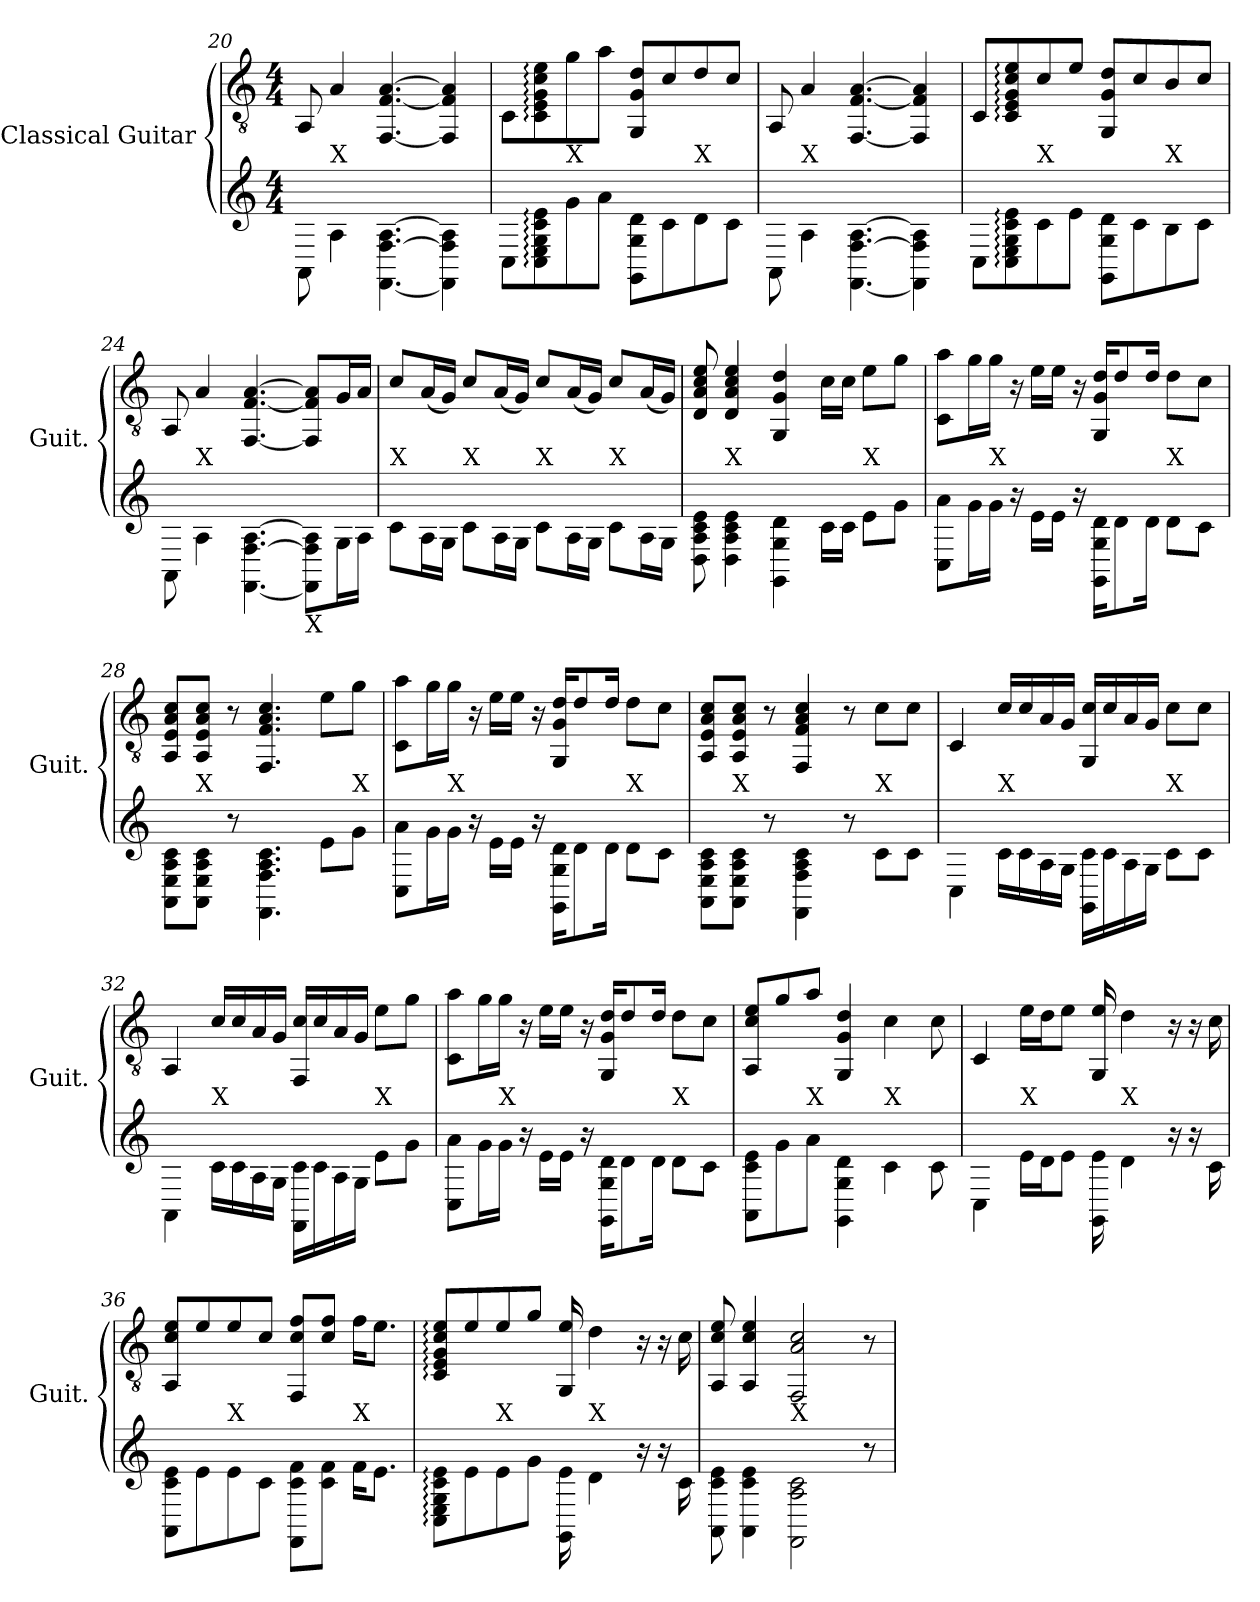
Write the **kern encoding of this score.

**kern	**kern
*part1	*part1
*staff2	*staff1
*I"Classical Guitar	*
*I'Guit.	*
*	*clefGv2
*k[]	*k[]
*M4/4	*M4/4
=20	=20
8AA\	8AA/
!LO:TX:a:t=X	!
4A\	4A/
[4.FF\ [4.F\ [4.A\	[4.FF/ [4.F/ [4.A/
4FF\] 4F\] 4A\]	4FF/] 4F/] 4A/]
!!LO:LB:g=z
=21	=21
8C\L	8C\L
8C\: 8E\: 8G\: 8c\: 8e\:	8C\: 8E\: 8G\: 8c\: 8e\:
!LO:TX:a:t=X	!
8g\	8g\
8a\J	8a\J
8GG\ 8G\ 8d\L	8GG/ 8G/ 8d/L
8c\	8c/
!LO:TX:a:t=X	!
8d\	8d/
8c\J	8c/J
=22	=22
8AA\	8AA/
!LO:TX:a:t=X	!
4A\	4A/
[4.FF\ [4.F\ [4.A\	[4.FF/ [4.F/ [4.A/
4FF\] 4F\] 4A\]	4FF/] 4F/] 4A/]
=23	=23
8C\L	8C/L
8C\: 8E\: 8G\: 8c\: 8e\:	8C/: 8E/: 8G/: 8c/: 8e/:
!LO:TX:a:t=X	!
8c\	8c/
8e\J	8e/J
8GG\ 8G\ 8d\L	8GG/ 8G/ 8d/L
8c\	8c/
!LO:TX:a:t=X	!
8B\	8B/
8c\J	8c/J
=24	=24
8AA\	8AA/
!LO:TX:a:t=X	!
4A\	4A/
[4.FF\ [4.F\ [4.A\	[4.FF/ [4.F/ [4.A/
!LO:TX:b:t=X	!
8FF\] 8F\] 8A\]L	8FF/] 8F/] 8A/]L
16G\L	16G/L
16A\JJ	16A/JJ
!!LO:LB:g=z
=25	=25
!LO:TX:a:t=X	!
8c\L	8c/L
16A\L	(<16A/L
16G\JJ	16G/JJ)
!LO:TX:a:t=X	!
8c\L	8c/L
16A\L	(<16A/L
16G\JJ	16G/JJ)
!LO:TX:a:t=X	!
8c\L	8c/L
16A\L	(<16A/L
16G\JJ	16G/JJ)
!LO:TX:a:t=X	!
8c\L	8c/L
16A\L	(<16A/L
16G\JJ	16G/JJ)
=26	=26
8D\ 8A\ 8c\ 8e\	8D/ 8A/ 8c/ 8e/
!LO:TX:a:t=X	!
4D\ 4A\ 4c\ 4e\	4D/ 4A/ 4c/ 4e/
4GG\ 4G\ 4d\	4GG/ 4G/ 4d/
16c\LL	16c\LL
16c\JJ	16c\JJ
!LO:TX:a:t=X	!
8e\L	8e\L
8g\J	8g\J
=27	=27
8C\ 8a\L	8C\ 8a\L
16g\L	16g\L
!LO:TX:a:t=X	!
16g\JJ	16g\JJ
16r	16r
16e\LL	16e\LL
16e\JJ	16e\JJ
16r	16r
16GG\ 16G\ 16d\KL	16GG/ 16G/ 16d/KL
8d\	8d/
16d\Jk	16d/Jk
!LO:TX:a:t=X	!
8d\L	8d\L
8c\J	8c\J
=28	=28
8AA\ 8E\ 8A\ 8c\L	8AA/ 8E/ 8A/ 8c/L
!LO:TX:a:t=X	!
8AA\ 8E\ 8A\ 8c\J	8AA/ 8E/ 8A/ 8c/J
8r	8r
4.FF\ 4.F\ 4.A\ 4.c\	4.FF/ 4.F/ 4.A/ 4.c/
8e\L	8e\L
!LO:TX:a:t=X	!
8g\J	8g\J
!!LO:LB:g=z
=29	=29
8C\ 8a\L	8C\ 8a\L
16g\L	16g\L
!LO:TX:a:t=X	!
16g\JJ	16g\JJ
16r	16r
16e\LL	16e\LL
16e\JJ	16e\JJ
16r	16r
16GG\ 16G\ 16d\KL	16GG/ 16G/ 16d/KL
8d\	8d/
16d\Jk	16d/Jk
!LO:TX:a:t=X	!
8d\L	8d\L
8c\J	8c\J
=30	=30
8AA\ 8E\ 8A\ 8c\L	8AA/ 8E/ 8A/ 8c/L
!LO:TX:a:t=X	!
8AA\ 8E\ 8A\ 8c\J	8AA/ 8E/ 8A/ 8c/J
8r	8r
4FF\ 4F\ 4A\ 4c\	4FF/ 4F/ 4A/ 4c/
8r	8r
!LO:TX:a:t=X	!
8c\L	8c\L
8c\J	8c\J
=31	=31
4C\	4C/
!LO:TX:a:t=X	!
16c\LL	16c/LL
16c\	16c/
16A\	16A/
16G\JJ	16G/JJ
16GG\ 16c\LL	16GG/ 16c/LL
16c\	16c/
16A\	16A/
16G\JJ	16G/JJ
!LO:TX:a:t=X	!
8c\L	8c\L
8c\J	8c\J
=32	=32
4AA\	4AA/
!LO:TX:a:t=X	!
16c\LL	16c/LL
16c\	16c/
16A\	16A/
16G\JJ	16G/JJ
16FF\ 16c\LL	16FF/ 16c/LL
16c\	16c/
16A\	16A/
16G\JJ	16G/JJ
!LO:TX:a:t=X	!
8e\L	8e\L
8g\J	8g\J
!!LO:LB:g=z
=33	=33
8C\ 8a\L	8C\ 8a\L
16g\L	16g\L
!LO:TX:a:t=X	!
16g\JJ	16g\JJ
16r	16r
16e\LL	16e\LL
16e\JJ	16e\JJ
16r	16r
16GG\ 16G\ 16d\KL	16GG/ 16G/ 16d/KL
8d\	8d/
16d\Jk	16d/Jk
!LO:TX:a:t=X	!
8d\L	8d\L
8c\J	8c\J
=34	=34
8AA\ 8c\ 8e\L	8AA/ 8c/ 8e/L
8g\	8g/
!LO:TX:a:t=X	!
8a\J	8a/J
4GG\ 4G\ 4d\	4GG/ 4G/ 4d/
!LO:TX:a:t=X	!
4c\	4c\
8c\	8c\
=35	=35
4C\	4C/
!LO:TX:a:t=X	!
16e\LL	16e\LL
16d\J	16d\J
8e\J	8e\J
16GG\ 16e\	16GG/ 16e/
!LO:TX:a:t=X	!
4d\	4d\
16r	16r
16r	16r
16c\	16c\
=36	=36
8AA\ 8c\ 8e\L	8AA/ 8c/ 8e/L
8e\	8e/
!LO:TX:a:t=X	!
8e\	8e/
8c\J	8c/J
8FF\ 8c\ 8f\L	8FF/ 8c/ 8f/L
8c\ 8f\J	8c/ 8f/J
!LO:TX:a:t=X	!
16f\KL	16f\KL
8.e\J	8.e\J
!!LO:PB:g=z
=37	=37
8C\: 8E\: 8G\: 8c\: 8e\:L	8C/: 8E/: 8G/: 8c/: 8e/:L
8e\	8e/
!LO:TX:a:t=X	!
8e\	8e/
8g\J	8g/J
16GG\ 16e\	16GG/ 16e/
!LO:TX:a:t=X	!
4d\	4d\
16r	16r
16r	16r
16c\	16c\
=38	=38
8AA\ 8c\ 8e\	8AA/ 8c/ 8e/
4AA\ 4c\ 4e\	4AA/ 4c/ 4e/
!LO:TX:a:t=X	!
2FF\ 2A\ 2c\	2FF/ 2A/ 2c/
8r	8r
=	=
*-	*-
